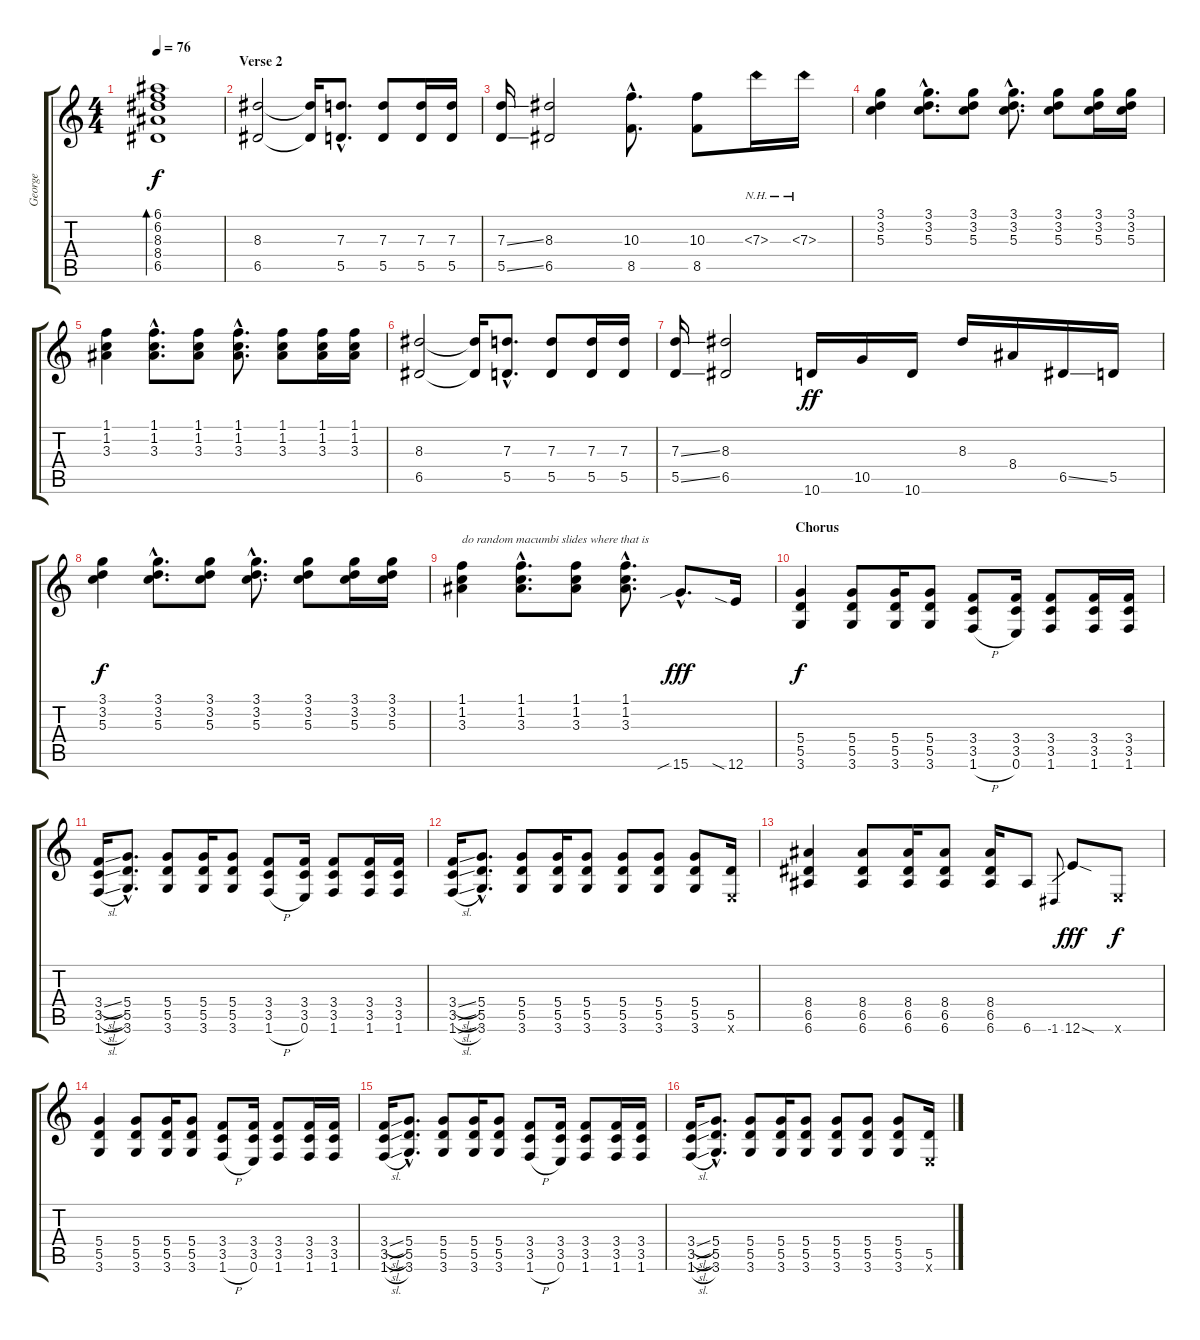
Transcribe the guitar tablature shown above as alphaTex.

\track ("George" "George") {instrument distortionguitar}
\staff {score tabs}
\tuning (E4 B3 G3 D3 A2 E2) {hide}
\ts (4 4)
\tempo 76
\clef g2
\ks c
(6.1 6.2 8.3 8.4 6.5).1{bd 60 dy f} |
\section ("" "Verse 2")
(8.3 6.5).2{balance 6 instrument distortionguitar} (8.3{t} 6.5{t}).16 (7.3{hac} 5.5{hac}).8{d} (7.3 5.5).8 (7.3 5.5).16 (7.3 5.5).16 |
(7.3{ss} 5.5{ss}).16 (8.3 6.5).2 (10.3{hac} 8.5{hac}).8{d} (10.3 8.5).8 7.3{nh}.16 7.3{nh}.16 |
(3.1 3.2 5.3).4{volume 10} (3.1{hac} 3.2{hac} 5.3{hac}).8{d} (3.1 3.2 5.3).8 (3.1{hac} 3.2{hac} 5.3{hac}).8{d} (3.1 3.2 5.3).8 (3.1 3.2 5.3).16 (3.1 3.2 5.3).16 |
(1.1 1.2 3.3).4 (1.1{hac} 1.2{hac} 3.3{hac}).8{d} (1.1 1.2 3.3).8 (1.1{hac} 1.2{hac} 3.3{hac}).8{d} (1.1 1.2 3.3).8 (1.1 1.2 3.3).16 (1.1 1.2 3.3).16 |
(8.3 6.5).2{balance 6} (8.3{t} 6.5{t}).16 (7.3{hac} 5.5{hac}).8{d} (7.3 5.5).8 (7.3 5.5).16 (7.3 5.5).16 |
(7.3{ss} 5.5{ss}).16 (8.3 6.5).2 10.6.16{dy ff} 10.5.16 10.6.16 8.3.16 8.4.16 6.5{ss}.16 5.5.16 |
(3.1 3.2 5.3).4{dy f volume 10} (3.1{hac} 3.2{hac} 5.3{hac}).8{d} (3.1 3.2 5.3).8 (3.1{hac} 3.2{hac} 5.3{hac}).8{d} (3.1 3.2 5.3).8 (3.1 3.2 5.3).16 (3.1 3.2 5.3).16 |
(1.1 1.2 3.3).4{txt "do random macumbi slides where that is"} (1.1{hac} 1.2{hac} 3.3{hac}).8{d} (1.1 1.2 3.3).8 (1.1{hac} 1.2{hac} 3.3{hac}).8{d} 15.6{sib hac}.8{d dy fff} 12.6{sia}.16 |
\section ("" "Chorus")
(5.4 5.5 3.6).4{dy f} (5.4 5.5 3.6).8 (5.4 5.5 3.6).16 (5.4 5.5 3.6).8 (3.4 3.5 1.6{h}).8 (3.4 3.5 0.6).16 (3.4 3.5 1.6).8 (3.4 3.5 1.6).16 (3.4 3.5 1.6).16 |
(3.4{sl} 3.5{sl} 1.6{sl}).16 (5.4{hac} 5.5{hac} 3.6{hac}).8{d} (5.4 5.5 3.6).8 (5.4 5.5 3.6).16 (5.4 5.5 3.6).8 (3.4 3.5 1.6{h}).8 (3.4 3.5 0.6).16 (3.4 3.5 1.6).8 (3.4 3.5 1.6).16 (3.4 3.5 1.6).16 |
(3.4{sl} 3.5{sl} 1.6{sl}).16 (5.4{hac} 5.5{hac} 3.6{hac}).8{d} (5.4 5.5 3.6).8 (5.4 5.5 3.6).16 (5.4 5.5 3.6).8 (5.4 5.5 3.6).8 (5.4 5.5 3.6).8 (5.4 5.5 3.6).8 (5.5 0.6{x}).16 |
(8.4 6.5 6.6).4 (8.4 6.5 6.6).8 (8.4 6.5 6.6).16 (8.4 6.5 6.6).8 (8.4 6.5 6.6).16 6.6.8 -1.6.8{gr} 12.6{sod}.8{dy fff} 0.6{x}.8{dy f} |
(5.4 5.5 3.6).4 (5.4 5.5 3.6).8 (5.4 5.5 3.6).16 (5.4 5.5 3.6).8 (3.4 3.5 1.6{h}).8 (3.4 3.5 0.6).16 (3.4 3.5 1.6).8 (3.4 3.5 1.6).16 (3.4 3.5 1.6).16 |
(3.4{sl} 3.5{sl} 1.6{sl}).16 (5.4{hac} 5.5{hac} 3.6{hac}).8{d} (5.4 5.5 3.6).8 (5.4 5.5 3.6).16 (5.4 5.5 3.6).8 (3.4 3.5 1.6{h}).8 (3.4 3.5 0.6).16 (3.4 3.5 1.6).8 (3.4 3.5 1.6).16 (3.4 3.5 1.6).16 |
(3.4{sl} 3.5{sl} 1.6{sl}).16 (5.4{hac} 5.5{hac} 3.6{hac}).8{d} (5.4 5.5 3.6).8 (5.4 5.5 3.6).16 (5.4 5.5 3.6).8 (5.4 5.5 3.6).8 (5.4 5.5 3.6).8 (5.4 5.5 3.6).8 (5.5 0.6{x}).16
